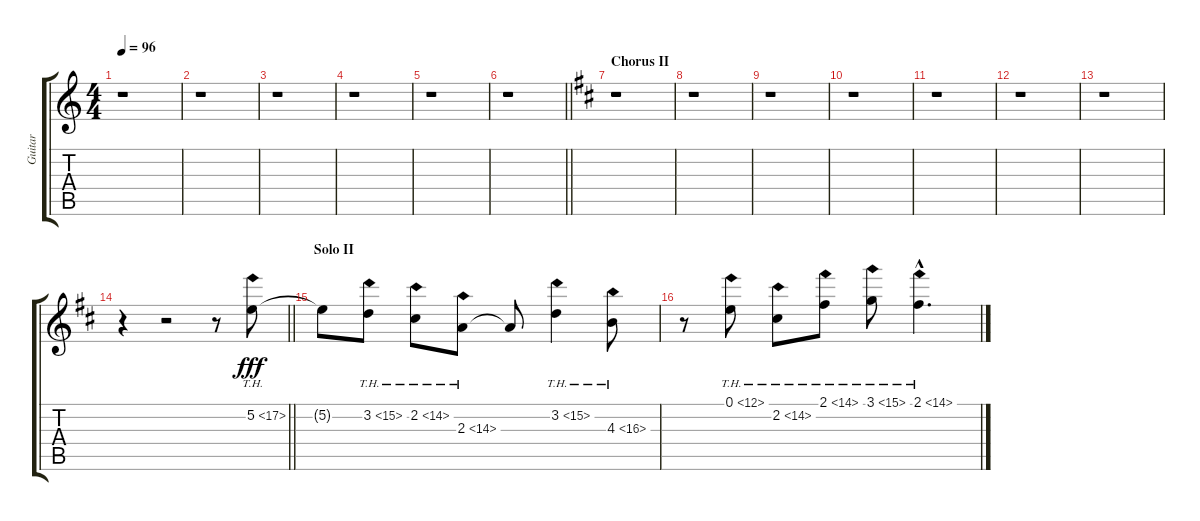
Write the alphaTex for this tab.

\track ("Guitar" "Guitar") {instrument distortionguitar}
\staff {score tabs}
\tuning (E4 B3 G3 D3 A2 E2) {hide}
\ts (4 4)
\tempo 96
\clef g2
\ks c
r.1{dy fff} |
r.1 |
r.1 |
r.1 |
r.1 |
\barLineRight lightlight
r.1 |
\section ("" "Chorus II")
\ks d
r.1 |
r.1 |
r.1 |
r.1 |
r.1 |
r.1 |
r.1 |
\barLineRight lightlight
r.4 r.2 r.8 5.2{th 12}.8 |
\section ("" "Solo II")
5.2{t}.8 3.2{th 12}.8 2.2{th 12}.8 2.3{th 12}.8 2.3{t}.8 3.2{th 12}.4 4.3{th 12}.8 |
r.8 0.1{th 12}.8 2.2{th 12}.8 2.1{th 12}.8 3.1{th 12}.8 2.1{th 12 hac}.4{d}
